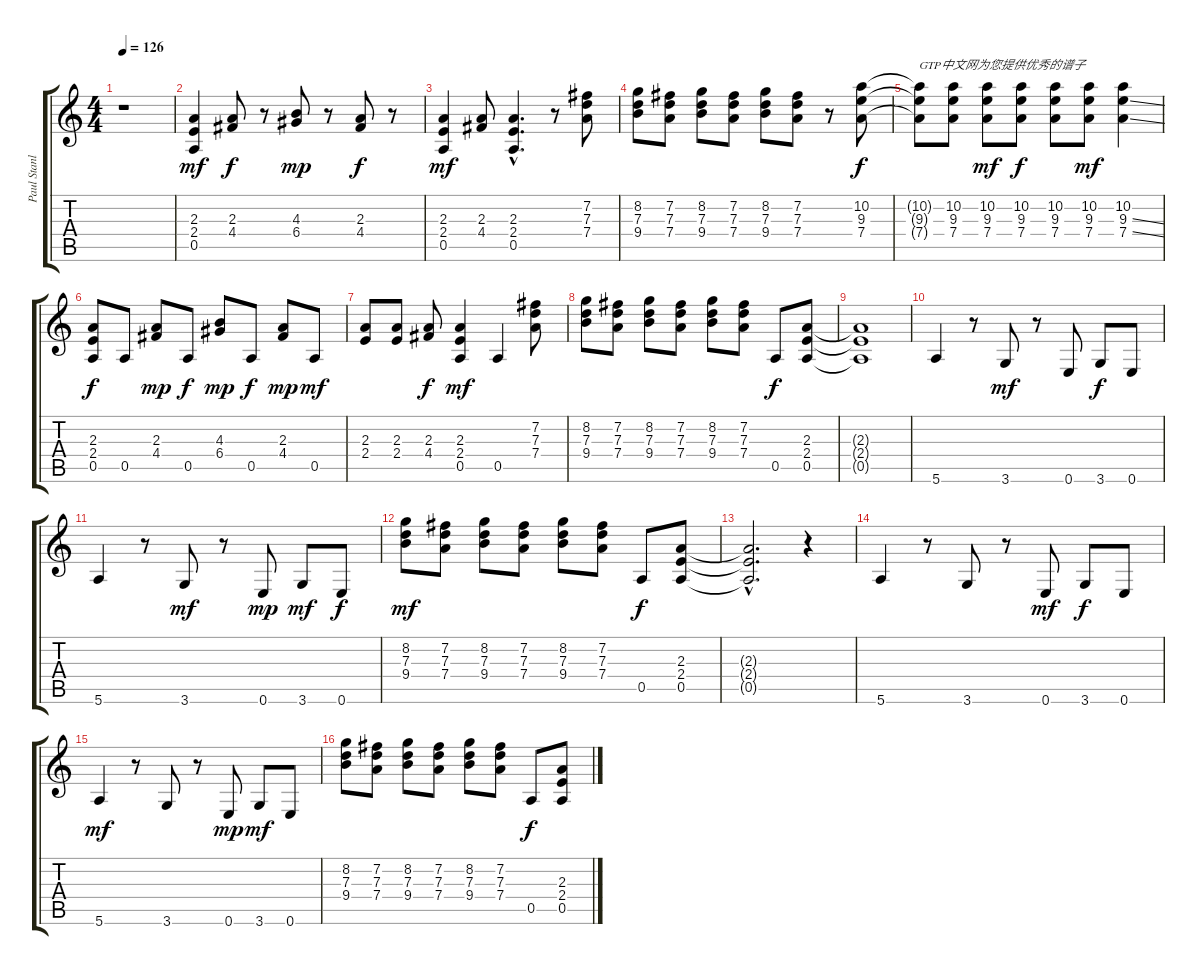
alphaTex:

\track ("Paul Stanley" "Paul Stanl") {instrument distortionguitar}
\staff {score tabs}
\tuning (E4 B3 G3 D3 A2 E2) {hide}
\ts (4 4)
\tempo 126
\clef g2
\ks c
r.1{dy mf instrument distortionguitar} |
(2.3 2.4 0.5).4 (2.3 4.4).8{dy f} r.8 (4.3 6.4).8{dy mp} r.8 (2.3 4.4).8{dy f} r.8 |
(2.3 2.4 0.5).4{dy mf} (2.3 4.4).8 (2.3{hac} 2.4{hac} 0.5{hac}).4{d} r.8 (7.2 7.3 7.4).8 |
(8.2 7.3 9.4).8 (7.2 7.3 7.4).8 (8.2 7.3 9.4).8 (7.2 7.3 7.4).8 (8.2 7.3 9.4).8 (7.2 7.3 7.4).8 r.8 (10.2 9.3 7.4).8{dy f} |
(10.2{t} 9.3{t} 7.4{t}).8{txt "GTP中文网为您提供优秀的谱子"} (10.2 9.3 7.4).8 (10.2 9.3 7.4).8{dy mf} (10.2 9.3 7.4).8{dy f} (10.2 9.3 7.4).8 (10.2 9.3 7.4).8{dy mf} (10.2 9.3{ss} 7.4{ss}).4 |
(2.3 2.4 0.5).8{dy f} 0.5.8 (2.3 4.4).8{dy mp} 0.5.8{dy f} (4.3 6.4).8{dy mp} 0.5.8{dy f} (2.3 4.4).8{dy mp} 0.5.8{dy mf} |
(2.3 2.4).8 (2.3 2.4).8 (2.3 4.4).8{dy f} (2.3 2.4 0.5).4{dy mf} 0.5.4 (7.2 7.3 7.4).8 |
(8.2 7.3 9.4).8 (7.2 7.3 7.4).8 (8.2 7.3 9.4).8 (7.2 7.3 7.4).8 (8.2 7.3 9.4).8 (7.2 7.3 7.4).8 0.5.8{dy f} (2.3 2.4 0.5).8 |
(2.3{t} 2.4{t} 0.5{t}).1 |
5.6.4 r.8 3.6.8{dy mf} r.8 0.6.8 3.6.8{dy f} 0.6.8 |
5.6.4 r.8 3.6.8{dy mf} r.8 0.6.8{dy mp} 3.6.8{dy mf} 0.6.8{dy f} |
(8.2 7.3 9.4).8{dy mf} (7.2 7.3 7.4).8 (8.2 7.3 9.4).8 (7.2 7.3 7.4).8 (8.2 7.3 9.4).8 (7.2 7.3 7.4).8 0.5.8{dy f} (2.3 2.4 0.5).8 |
(2.3{hac t} 2.4{hac t} 0.5{hac t}).2{d} r.4 |
5.6.4 r.8 3.6.8 r.8 0.6.8{dy mf} 3.6.8{dy f} 0.6.8 |
5.6.4{dy mf} r.8 3.6.8 r.8 0.6.8{dy mp} 3.6.8{dy mf} 0.6.8 |
(8.2 7.3 9.4).8 (7.2 7.3 7.4).8 (8.2 7.3 9.4).8 (7.2 7.3 7.4).8 (8.2 7.3 9.4).8 (7.2 7.3 7.4).8 0.5.8{dy f} (2.3 2.4 0.5).8
